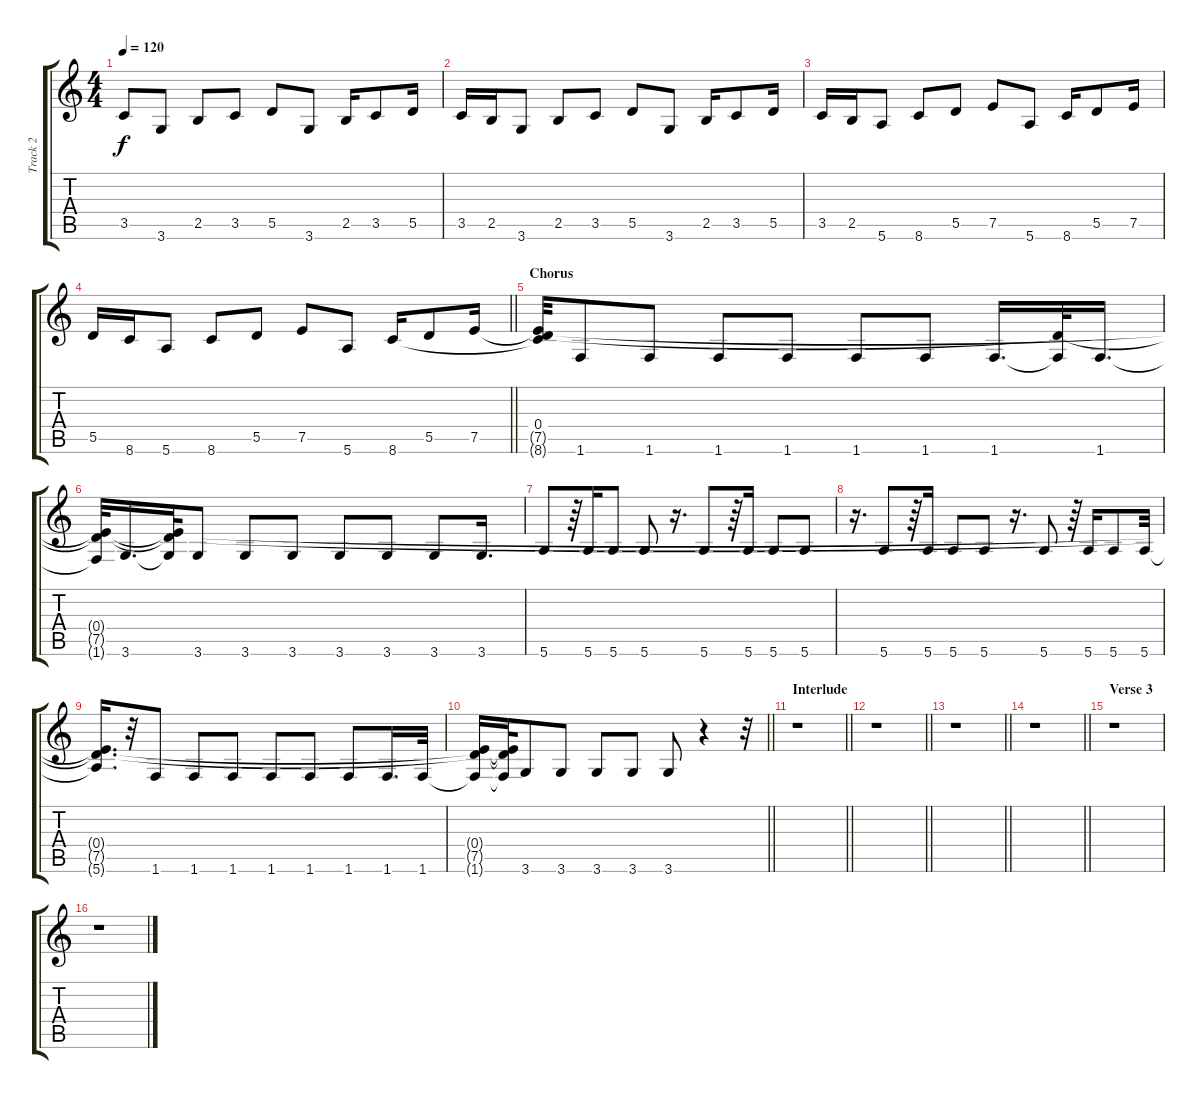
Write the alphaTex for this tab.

\track ("Track 2" "Track 2") {instrument electricbasspick}
\staff {score tabs}
\tuning (E4 B3 G3 D3 A2 E2) {hide}
\ts (4 4)
\tempo 120
\clef g2
\ks c
3.5.8{dy f} 3.6.8 2.5.8 3.5.8 5.5.8 3.6.8 2.5.16 3.5.8 5.5.16 |
3.5.16 2.5.16 3.6.8 2.5.8 3.5.8 5.5.8 3.6.8 2.5.16 3.5.8 5.5.16 |
3.5.16 2.5.16 5.6.8 8.6.8 5.5.8 7.5.8 5.6.8 8.6.16 5.5.8 7.5.16 |
\barLineRight lightlight
5.5.16 8.6.16 5.6.8 8.6.8 5.5.8 7.5.8 5.6.8 8.6.16 5.5.8 7.5.16 |
\section ("" "Chorus")
(0.4 7.5{t} 8.6{t}).32 1.6.8 1.6.8 1.6.8 1.6.8 1.6.8 1.6.8 1.6.16{d} (0.4{t} 1.6{t}).32 1.6.16{d} |
(0.4{t} 7.5{t} 1.6{t}).32 3.6.16{d} (0.4{t} 7.5{t} 3.6{t}).32 3.6.8 3.6.8 3.6.8 3.6.8 3.6.8 3.6.8 3.6.16{d} |
5.6.8 r.64 5.6.16 5.6.8 5.6.8 r.16{d} 5.6.8 r.64 5.6.16 5.6.8 5.6.8 |
r.16{d} 5.6.8 r.64 5.6.16 5.6.8 5.6.8 r.16{d} 5.6.8 r.64 5.6.16 5.6.8 5.6.32 |
(0.4{t} 7.5{t} 5.6{t}).16{d} r.32 1.6.8 1.6.8 1.6.8 1.6.8 1.6.8 1.6.8 1.6.16{d} 1.6.32 |
\barLineRight lightlight
(0.4{t} 7.5{t} 1.6{t}).16 (0.4{t} 7.5{t} 1.6{t}).32 3.6.8 3.6.8 3.6.8 3.6.8 3.6.8 r.4 r.32 |
\section ("" "Interlude")
\barLineRight lightlight
r.1 |
\barLineRight lightlight
r.1 |
\barLineRight lightlight
r.1 |
\barLineRight lightlight
r.1 |
\section ("" "Verse 3")
r.1 |
r.1
